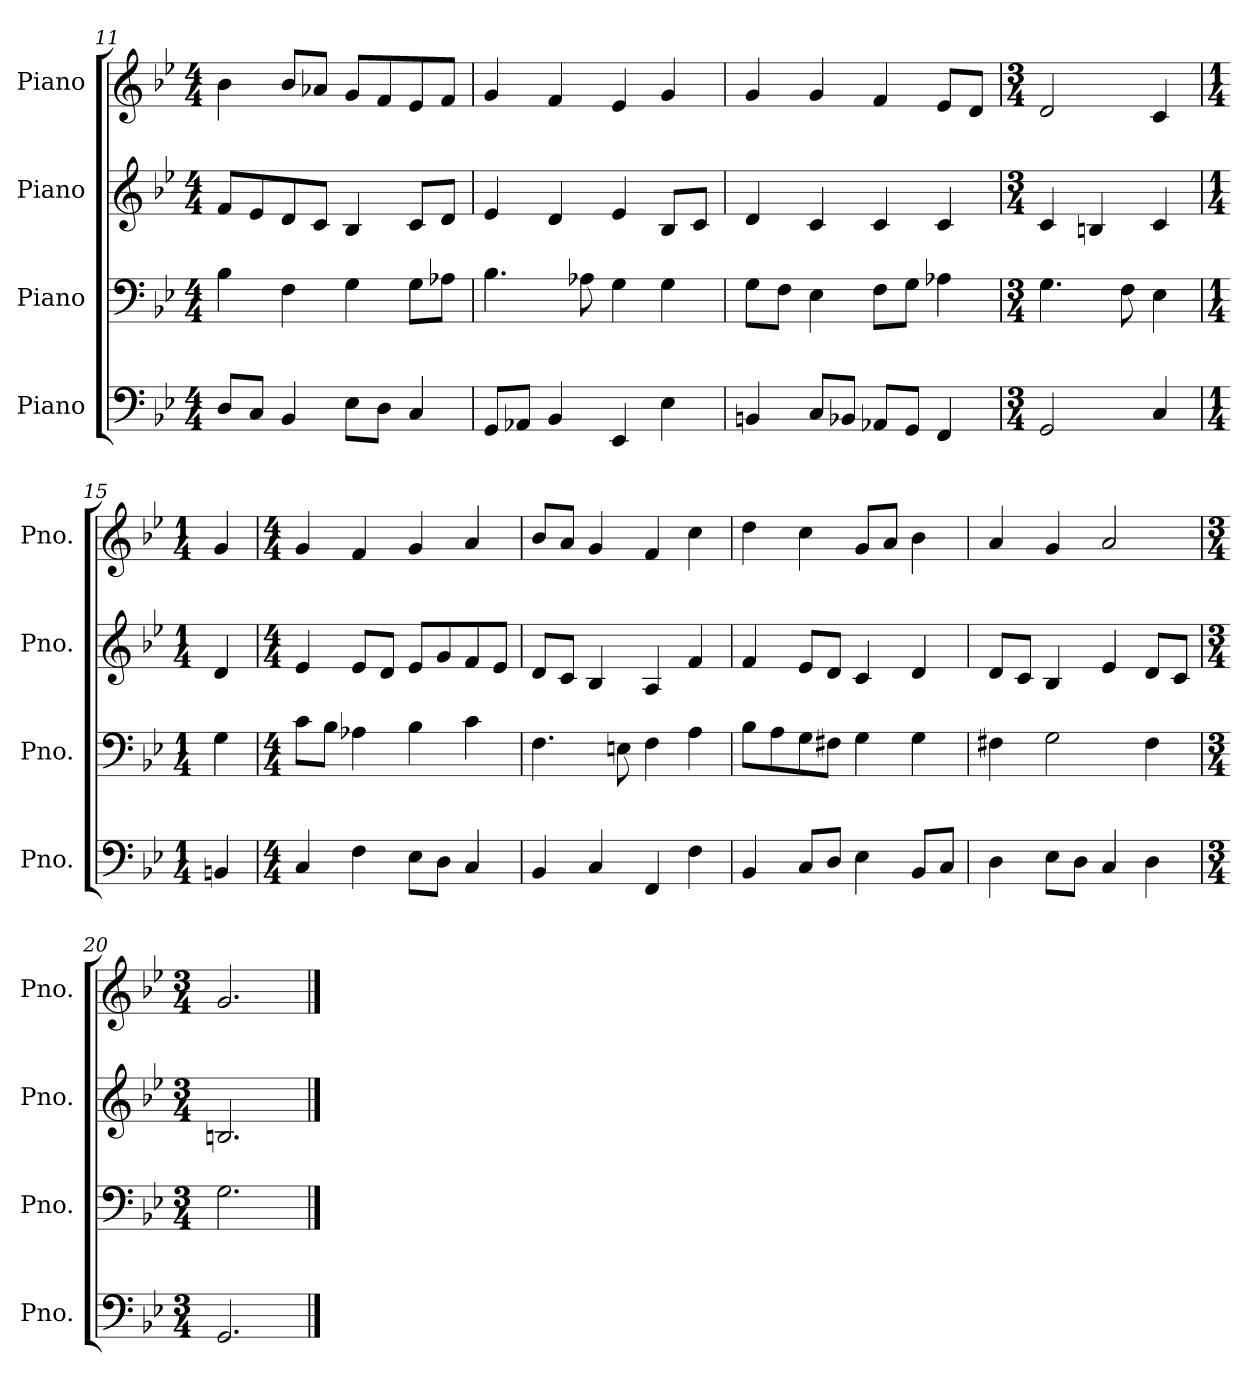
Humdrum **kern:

**kern	**kern	**kern	**kern
*part4	*part3	*part2	*part1
*staff4	*staff3	*staff2	*staff1
*I"Piano	*I"Piano	*I"Piano	*I"Piano
*I'Pno.	*I'Pno.	*I'Pno.	*I'Pno.
!!LO:LB:g=z
*clefF4	*clefF4	*clefG2	*clefG2
*k[b-e-]	*k[b-e-]	*k[b-e-]	*k[b-e-]
*M4/4	*M4/4	*M4/4	*M4/4
=11	=11	=11	=11
8D/L	4B-\	8f/L	4b-\
8C/J	.	8e-/	.
4BB-/	4F\	8d/	8b-/L
.	.	8c/J	8a-X/J
8E-\L	4G\	4B-/	8g/L
8D\J	.	.	8f/
4C/	8G\L	8c/L	8e-/
.	8A-X\J	8d/J	8f/J
=12	=12	=12	=12
8GG/L	4.B-\	4e-/	4g/
8AA-X/J	.	.	.
4BB-/	.	4d/	4f/
.	8A-X\	.	.
4EE-/	4G\	4e-/	4e-/
4E-\	4G\	8B-/L	4g/
.	.	8c/J	.
=13	=13	=13	=13
4BBn/	8G\L	4d/	4g/
.	8F\J	.	.
8C/L	4E-\	4c/	4g/
8BB-X/J	.	.	.
8AA-X/L	8F\L	4c/	4f/
8GG/J	8G\J	.	.
4FF/	4A-X\	4c/	8e-/L
.	.	.	8d/J
=14	=14	=14	=14
*M3/4	*M3/4	*M3/4	*M3/4
2GG/	4.G\	4c/	2d/
.	.	4Bn/	.
.	8F\	.	.
4C/	4E-\	4c/	4c/
=15	=15	=15	=15
*M1/4	*M1/4	*M1/4	*M1/4
4BBn/	4G\	4d/	4g/
!!LO:PB:g=z
=16	=16	=16	=16
*M4/4	*M4/4	*M4/4	*M4/4
4C/	8c\L	4e-/	4g/
.	8B-\J	.	.
4F\	4A-X\	8e-/L	4f/
.	.	8d/J	.
8E-\L	4B-\	8e-/L	4g/
8D\J	.	8g/	.
4C/	4c\	8f/	4a/
.	.	8e-/J	.
=17	=17	=17	=17
4BB-/	4.F\	8d/L	8b-/L
.	.	8c/J	8a/J
4C/	.	4B-/	4g/
.	8En\	.	.
4FF/	4F\	4A/	4f/
4F\	4A\	4f/	4cc\
=18	=18	=18	=18
4BB-/	8B-\L	4f/	4dd\
.	8A\	.	.
8C/L	8G\	8e-/L	4cc\
8D/J	8F#X\J	8d/J	.
4E-\	4G\	4c/	8g/L
.	.	.	8a/J
8BB-/L	4G\	4d/	4b-\
8C/J	.	.	.
=19	=19	=19	=19
4D\	4F#X\	8d/L	4a/
.	.	8c/J	.
8E-\L	2G\	4B-/	4g/
8D\J	.	.	.
4C/	.	4e-/	2a/
4D\	4F#\	8d/L	.
.	.	8c/J	.
=20	=20	=20	=20
*M3/4	*M3/4	*M3/4	*M3/4
2.GG/	2.G\	2.Bn/	2.g/
==	==	==	==
*-	*-	*-	*-
